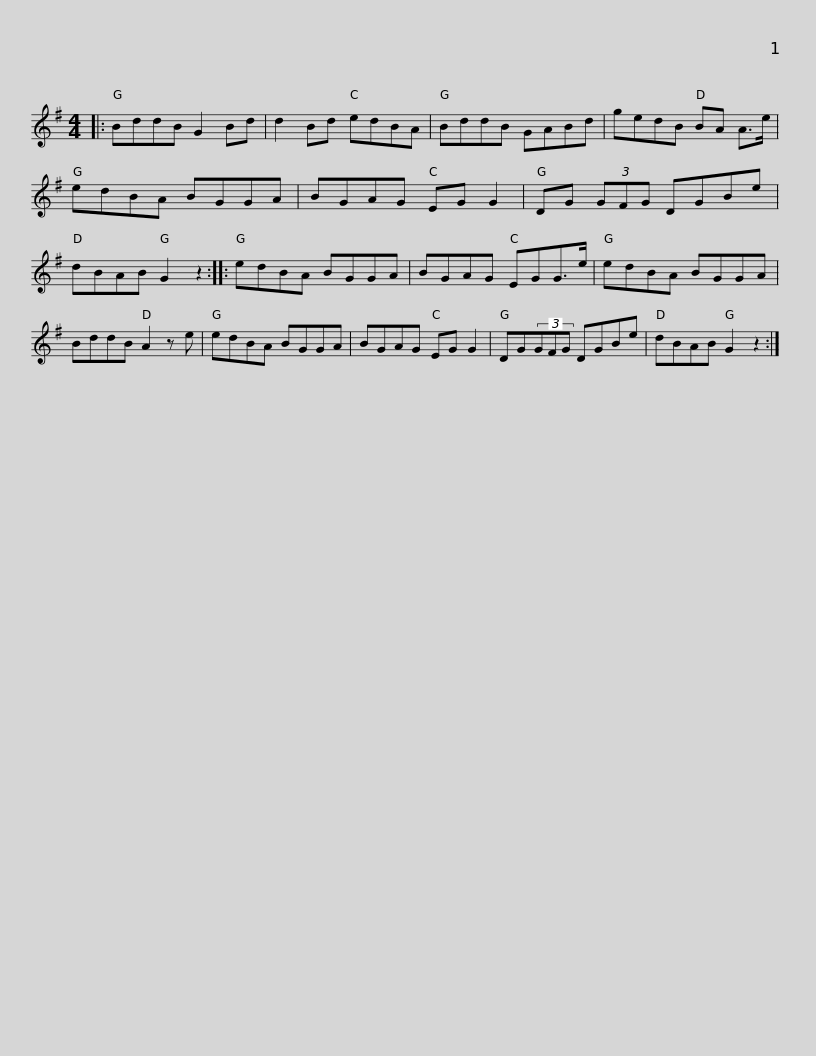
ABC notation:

X:1
L:1/8
M:4/4
I:linebreak $
K:G
V:1 treble
V:1
|: BddB G2 Bd | d2 Bd edBA | BddB GABd | gedB BA A>e | edBA BGGA |$ %5
 BGAG EG G2 | DG (3GFG DGBe | dBAB G2 z2 :: edBA BGGA | BGAG EGG>e |$ %10
 edBA BGGA | BddB A2 z e | edBA BGGA | BGAG EG G2 | DG(3GFG DGBe | %15
 dBAB G2 z2 :| %16
